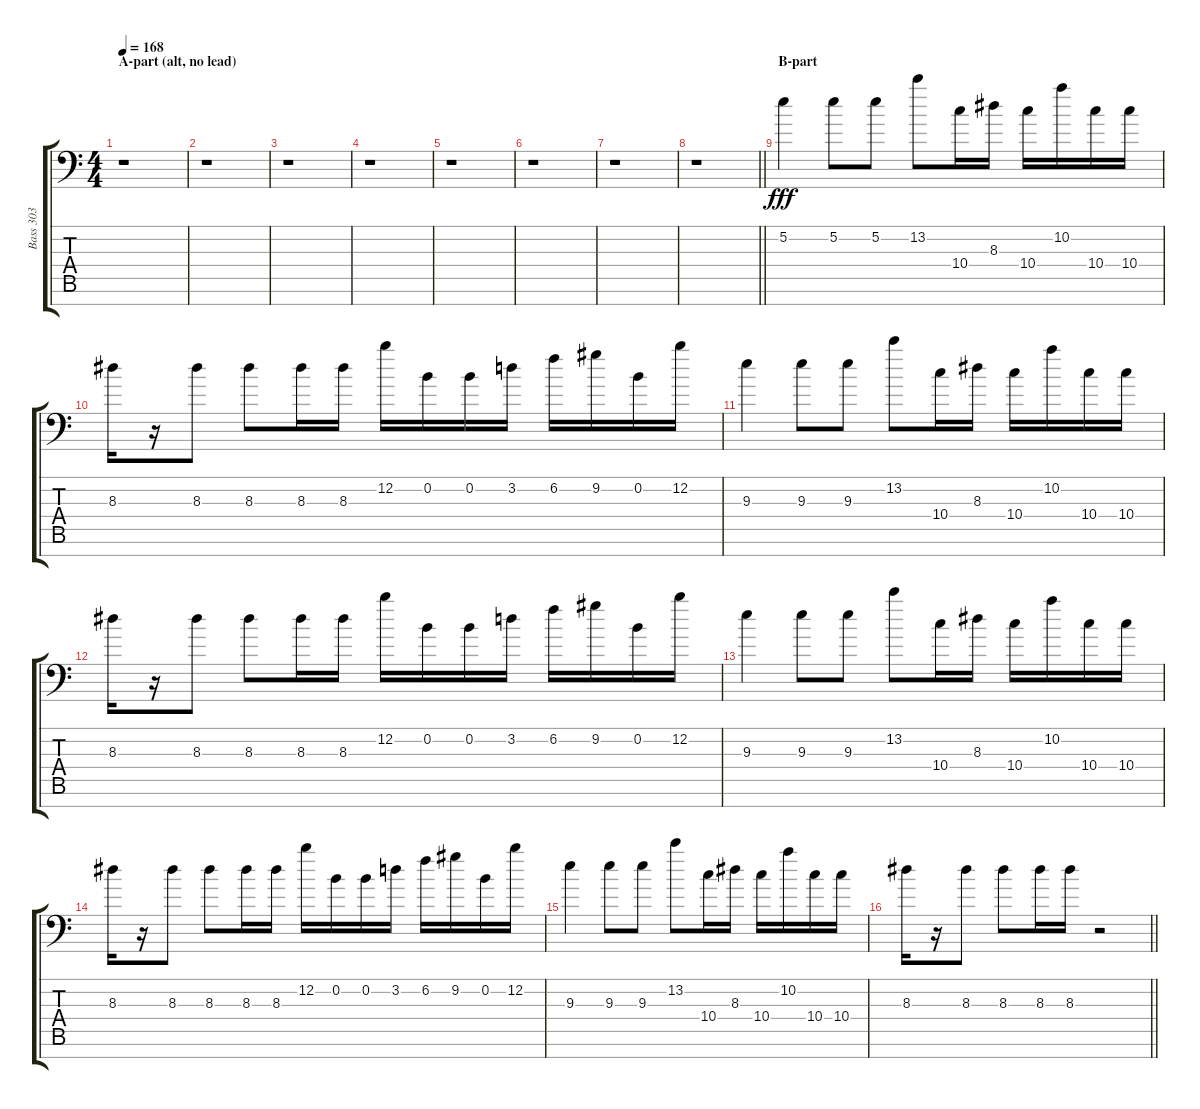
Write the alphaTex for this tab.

\track ("Bass 303" "Bass 303") {instrument synthbass1}
\staff {score tabs}
\tuning (Gb5 B3 G3 D3 A2 E2 C-1) {hide}
\ts (4 4)
\section ("" "A-part (alt, no lead)")
\tempo 168
\clef f4
\ks c
r.1{dy fff} |
r.1 |
r.1 |
r.1 |
r.1 |
r.1 |
r.1 |
\barLineRight lightlight
r.1 |
\section ("" "B-part")
5.2.4 5.2.8 5.2.8 13.2.8 10.4.16 8.3.16 10.4.16 10.2.16 10.4.16 10.4.16 |
8.3.16 r.16 8.3.8 8.3.8 8.3.16 8.3.16 12.2.16 0.2.16 0.2.16 3.2.16 6.2.16 9.2.16 0.2.16 12.2.16 |
9.3.4 9.3.8 9.3.8 13.2.8 10.4.16 8.3.16 10.4.16 10.2.16 10.4.16 10.4.16 |
8.3.16 r.16 8.3.8 8.3.8 8.3.16 8.3.16 12.2.16 0.2.16 0.2.16 3.2.16 6.2.16 9.2.16 0.2.16 12.2.16 |
9.3.4 9.3.8 9.3.8 13.2.8 10.4.16 8.3.16 10.4.16 10.2.16 10.4.16 10.4.16 |
8.3.16 r.16 8.3.8 8.3.8 8.3.16 8.3.16 12.2.16 0.2.16 0.2.16 3.2.16 6.2.16 9.2.16 0.2.16 12.2.16 |
9.3.4 9.3.8 9.3.8 13.2.8 10.4.16 8.3.16 10.4.16 10.2.16 10.4.16 10.4.16 |
\barLineRight lightlight
8.3.16 r.16 8.3.8 8.3.8 8.3.16 8.3.16 r.2
